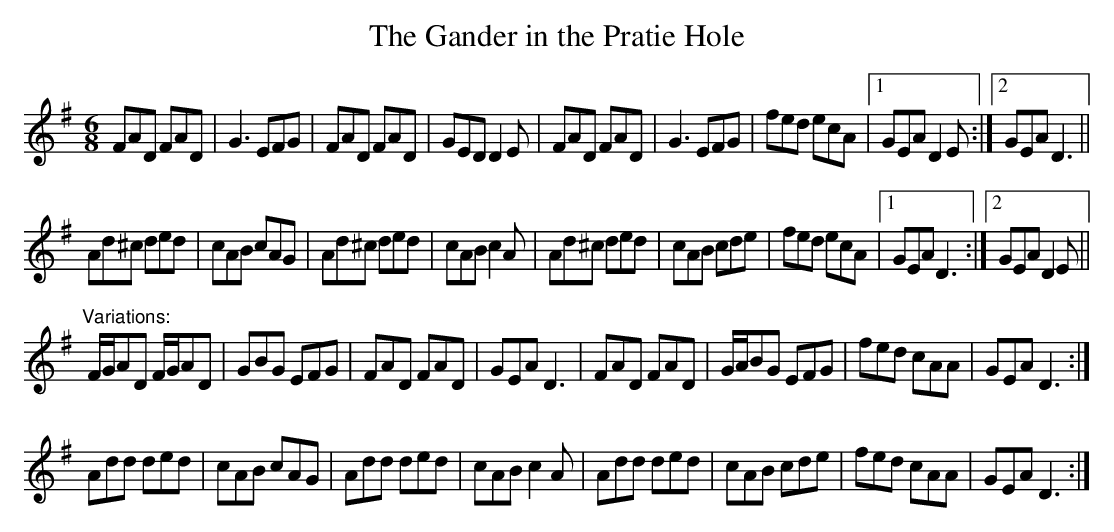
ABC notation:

X:1
T:Gander in the Pratie Hole, The
M:6/8
K:Dmix
FAD FAD|G3 EFG|FAD FAD|GED D2E|FAD FAD|G3 EFG|fed ecA|1 GEA D2E:|2 GEA D3||
Ad^c ded|cAB cAG|Ad^c ded|cAB c2A|Ad^c ded|cAB cde|fed ecA|1 GEA D3:|2 GEA D2E||
"Variations:"
F/G/AD F/G/AD|GBG EFG|FAD FAD|GEA D3|FAD FAD|G/A/BG EFG|fed cAA|GEA D3:|
Add ded|cAB cAG|Add ded|cAB c2A|Add ded|cAB cde|fed cAA|GEA D3:|
